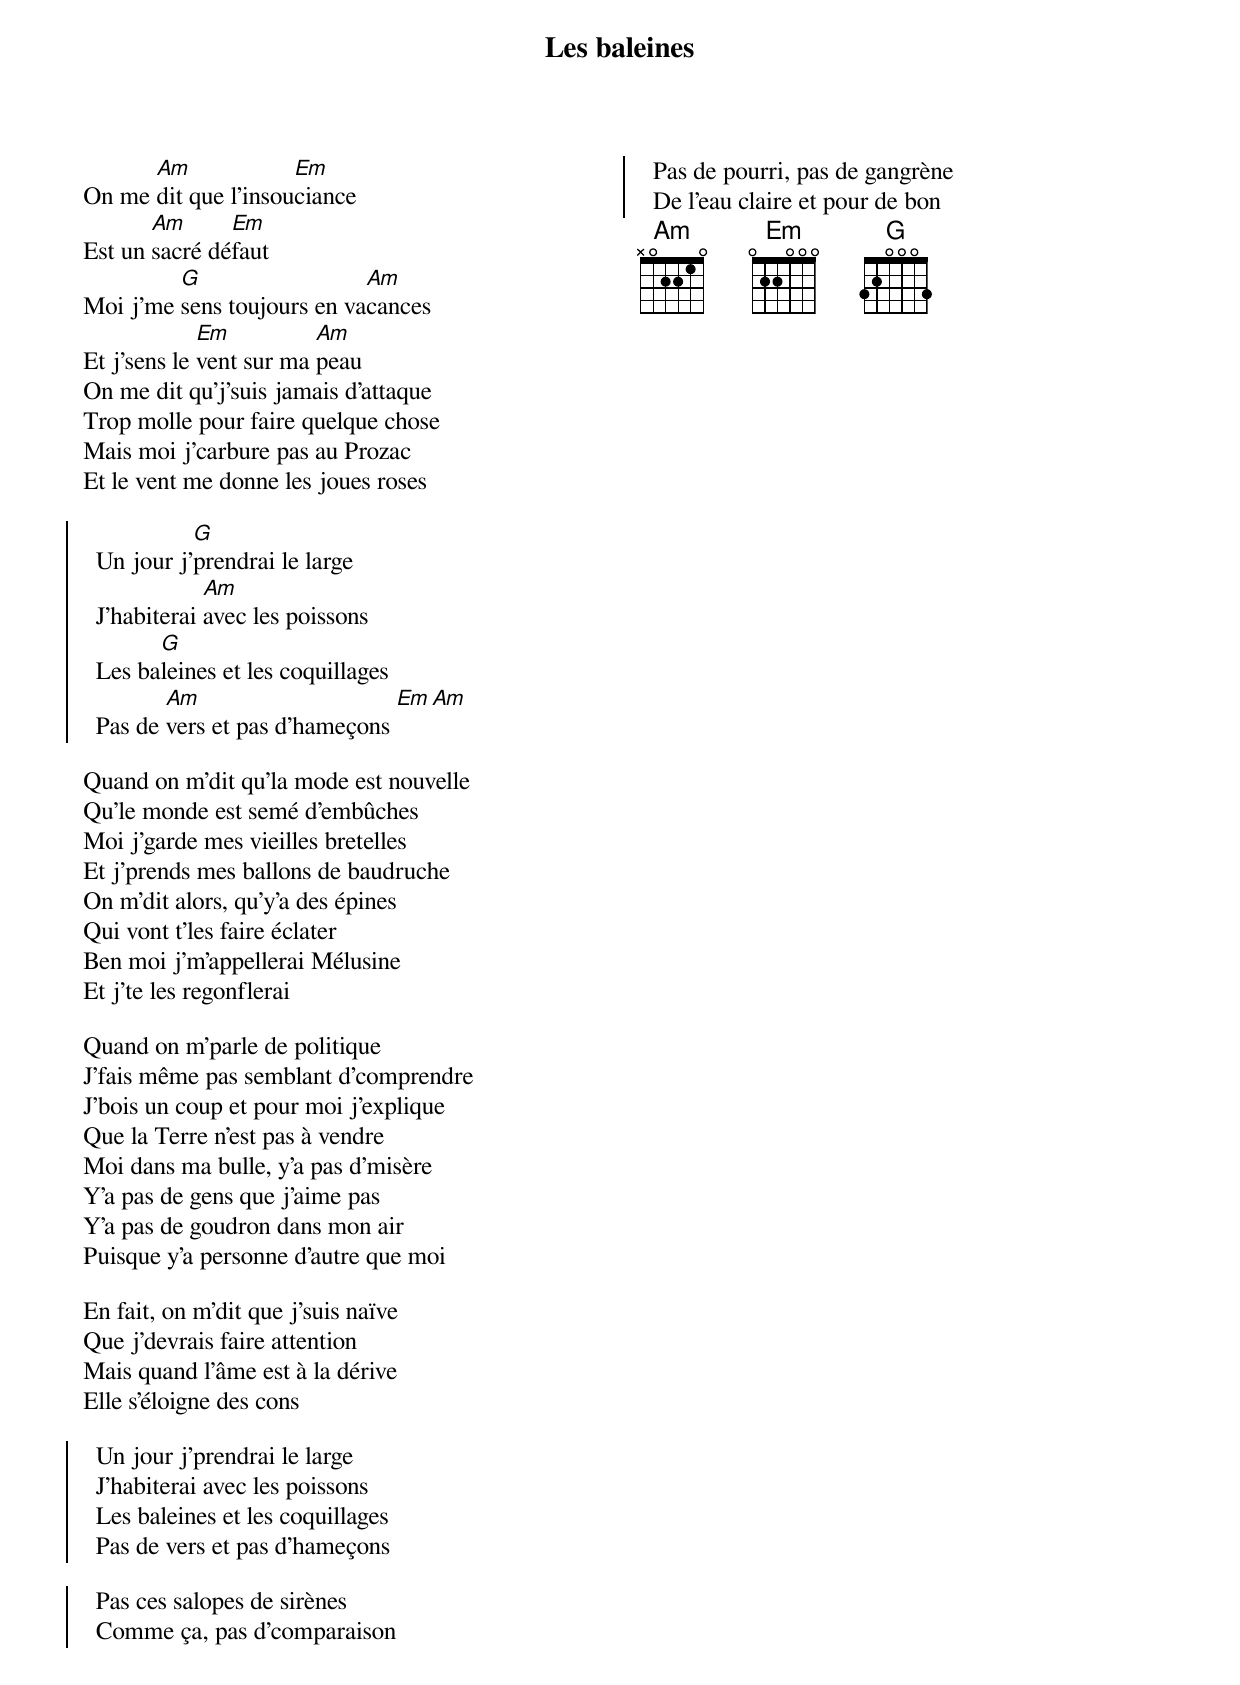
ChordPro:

{title: Les baleines}
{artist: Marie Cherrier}
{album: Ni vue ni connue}
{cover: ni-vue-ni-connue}
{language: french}
{columns: 2}
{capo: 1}
{define: Am frets X 0 2 2 1 0}
{define: Em frets 0 2 2 0 0 0}
{define: G frets 3 2 0 0 0 3}

On me [Am]dit que l'insou[Em]ciance
Est un [Am]sacré dé[Em]faut
Moi j'me [G]sens toujours en va[Am]cances
Et j'sens le [Em]vent sur ma [Am]peau
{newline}
On me dit qu'j'suis jamais d'attaque
Trop molle pour faire quelque chose
Mais moi j'carbure pas au Prozac
Et le vent me donne les joues roses

{start_of_chorus}
  Un jour j'[G]prendrai le large
  J'habiterai [Am]avec les poissons
  Les ba[G]leines et les coquillages
  Pas de [Am]vers et pas d'hameçons [Em Am]
{end_of_chorus}

Quand on m'dit qu'la mode est nouvelle
Qu'le monde est semé d'embûches
Moi j'garde mes vieilles bretelles
Et j'prends mes ballons de baudruche
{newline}
On m'dit alors, qu'y'a des épines
Qui vont t'les faire éclater
Ben moi j'm'appellerai Mélusine
Et j'te les regonflerai

Quand on m'parle de politique
J'fais même pas semblant d'comprendre
J'bois un coup et pour moi j'explique
Que la Terre n'est pas à vendre
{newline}
Moi dans ma bulle, y'a pas d'misère
Y'a pas de gens que j'aime pas
Y'a pas de goudron dans mon air
Puisque y'a personne d'autre que moi

En fait, on m'dit que j'suis naïve
Que j'devrais faire attention
Mais quand l'âme est à la dérive
Elle s'éloigne des cons

{start_of_chorus}
  Un jour j'prendrai le large
  J'habiterai avec les poissons
  Les baleines et les coquillages
  Pas de vers et pas d'hameçons
{end_of_chorus}

{start_of_chorus}
  Pas ces salopes de sirènes
  Comme ça, pas d'comparaison
  Pas de pourri, pas de gangrène
  De l'eau claire et pour de bon
{end_of_chorus}
